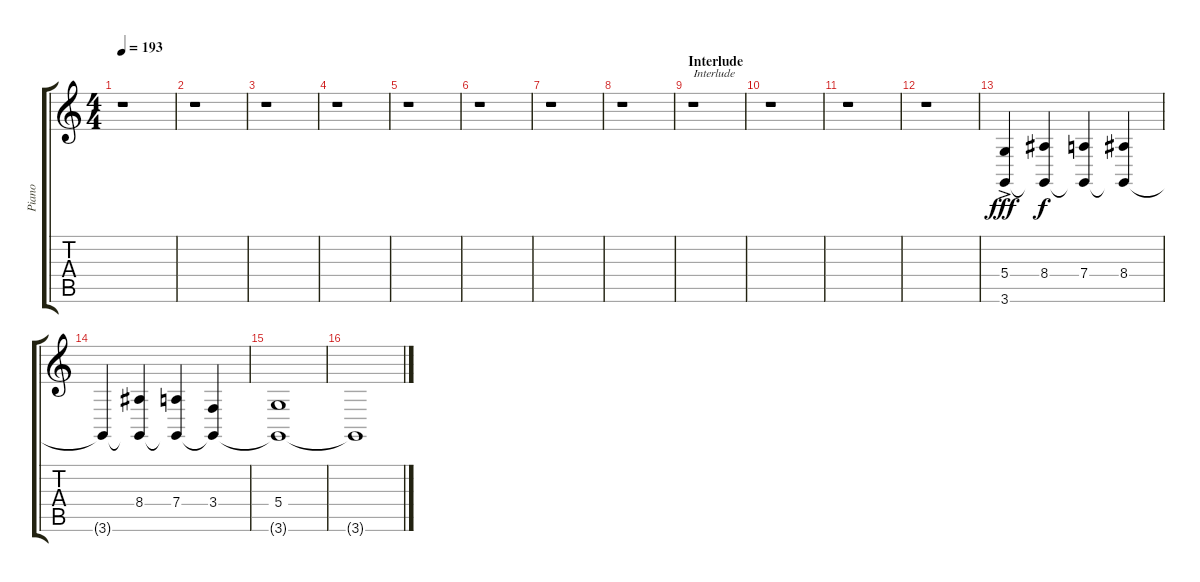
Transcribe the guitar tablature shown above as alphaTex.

\track ("Piano" "Piano") {instrument acousticgrandpiano}
\staff {score tabs}
\tuning (E4 B3 G3 D3 A2 E2) {hide}
\ts (4 4)
\tempo 193
\clef g2
\ks c
r.1{dy f} |
r.1 |
r.1 |
r.1 |
r.1 |
r.1 |
r.1 |
r.1 |
\section ("" "Interlude")
r.1{txt "Interlude"} |
r.1 |
r.1 |
r.1 |
(5.4{ac} 3.6).4{dy fff} (8.4 3.6{t}).4{dy f} (7.4 3.6{t}).4 (8.4 3.6{t}).4 |
3.6{t}.4 (8.4 3.6{t}).4 (7.4 3.6{t}).4 (3.4 3.6{t}).4 |
(5.4 3.6{t}).1 |
3.6{t}.1
